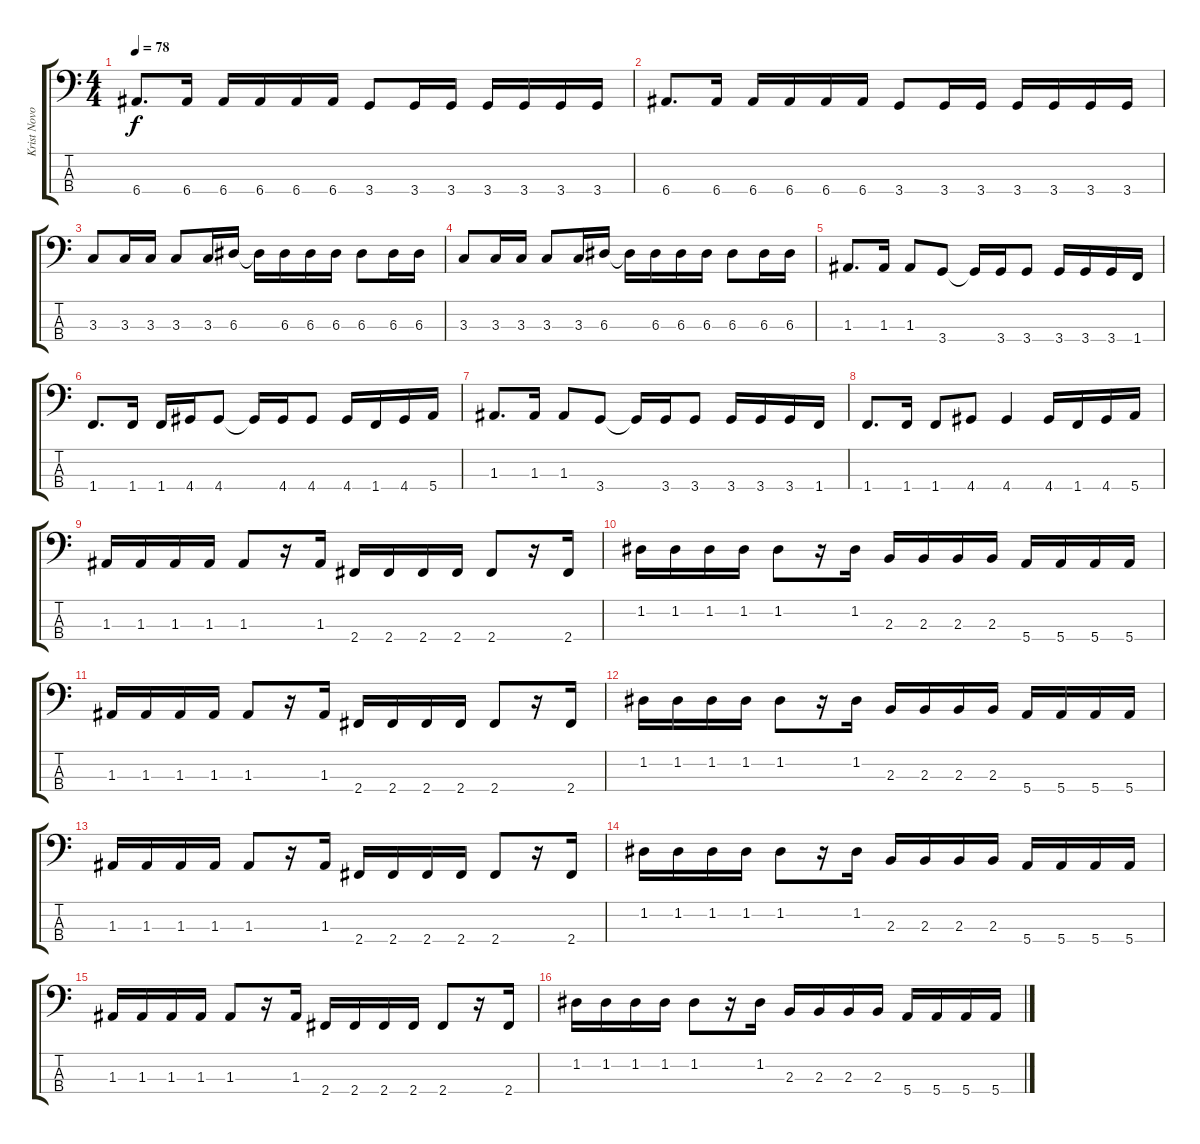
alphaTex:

\track ("Krist Novoselic" "Krist Novo") {instrument electricbassfinger}
\staff {score tabs}
\tuning (G2 D2 A1 E1) {hide}
\ts (4 4)
\tempo 78
\clef f4
\ks c
6.4.8{d dy f} 6.4.16 6.4.16 6.4.16 6.4.16 6.4.16 3.4.8 3.4.16 3.4.16 3.4.16 3.4.16 3.4.16 3.4.16 |
6.4.8{d} 6.4.16 6.4.16 6.4.16 6.4.16 6.4.16 3.4.8 3.4.16 3.4.16 3.4.16 3.4.16 3.4.16 3.4.16 |
3.3.8 3.3.16 3.3.16 3.3.8 3.3.16 6.3.16 6.3{t}.16 6.3.16 6.3.16 6.3.16 6.3.8 6.3.16 6.3.16 |
3.3.8 3.3.16 3.3.16 3.3.8 3.3.16 6.3.16 6.3{t}.16 6.3.16 6.3.16 6.3.16 6.3.8 6.3.16 6.3.16 |
1.3.8{d} 1.3.16 1.3.8 3.4.8 3.4{t}.16 3.4.16 3.4.8 3.4.16 3.4.16 3.4.16 1.4.16 |
1.4.8{d} 1.4.16 1.4.16 4.4.16 4.4.8 4.4{t}.16 4.4.16 4.4.8 4.4.16 1.4.16 4.4.16 5.4.16 |
1.3.8{d} 1.3.16 1.3.8 3.4.8 3.4{t}.16 3.4.16 3.4.8 3.4.16 3.4.16 3.4.16 1.4.16 |
1.4.8{d} 1.4.16 1.4.8 4.4.8 4.4.4 4.4.16 1.4.16 4.4.16 5.4.16 |
1.3.16 1.3.16 1.3.16 1.3.16 1.3.8 r.16 1.3.16 2.4.16 2.4.16 2.4.16 2.4.16 2.4.8 r.16 2.4.16 |
1.2.16 1.2.16 1.2.16 1.2.16 1.2.8 r.16 1.2.16 2.3.16 2.3.16 2.3.16 2.3.16 5.4.16 5.4.16 5.4.16 5.4.16 |
1.3.16 1.3.16 1.3.16 1.3.16 1.3.8 r.16 1.3.16 2.4.16 2.4.16 2.4.16 2.4.16 2.4.8 r.16 2.4.16 |
1.2.16 1.2.16 1.2.16 1.2.16 1.2.8 r.16 1.2.16 2.3.16 2.3.16 2.3.16 2.3.16 5.4.16 5.4.16 5.4.16 5.4.16 |
1.3.16 1.3.16 1.3.16 1.3.16 1.3.8 r.16 1.3.16 2.4.16 2.4.16 2.4.16 2.4.16 2.4.8 r.16 2.4.16 |
1.2.16 1.2.16 1.2.16 1.2.16 1.2.8 r.16 1.2.16 2.3.16 2.3.16 2.3.16 2.3.16 5.4.16 5.4.16 5.4.16 5.4.16 |
1.3.16 1.3.16 1.3.16 1.3.16 1.3.8 r.16 1.3.16 2.4.16 2.4.16 2.4.16 2.4.16 2.4.8 r.16 2.4.16 |
1.2.16 1.2.16 1.2.16 1.2.16 1.2.8 r.16 1.2.16 2.3.16 2.3.16 2.3.16 2.3.16 5.4.16 5.4.16 5.4.16 5.4.16
